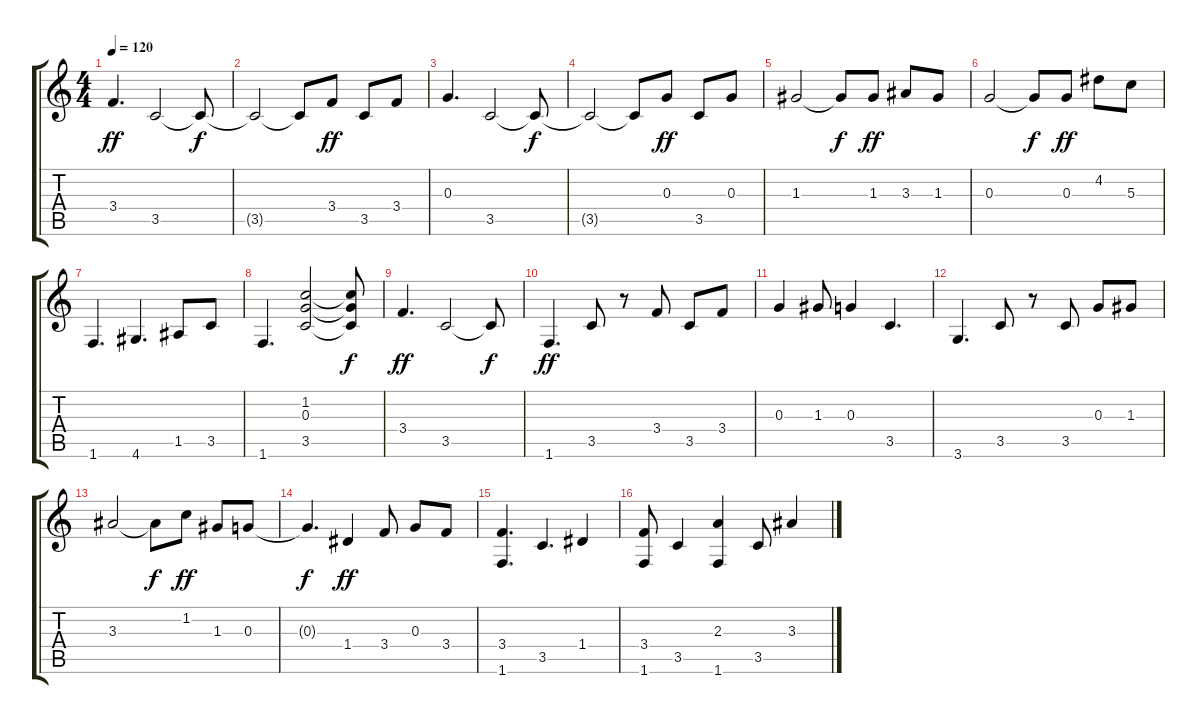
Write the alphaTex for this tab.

\track "" {instrument acousticguitarnylon}
\staff {score tabs}
\tuning (E4 B3 G3 D3 A2 E2) {hide}
\ts (4 4)
\tempo 120
\clef g2
\ks c
3.4.4{d dy ff} 3.5.2 3.5{t}.8{dy f} |
3.5{t}.2 3.5{t}.8 3.4.8{dy ff} 3.5.8 3.4.8 |
0.3.4{d} 3.5.2 3.5{t}.8{dy f} |
3.5{t}.2 3.5{t}.8 0.3.8{dy ff} 3.5.8 0.3.8 |
1.3.2 1.3{t}.8{dy f} 1.3.8{dy ff} 3.3.8 1.3.8 |
0.3.2 0.3{t}.8{dy f} 0.3.8{dy ff} 4.2.8 5.3.8 |
1.6.4{d} 4.6.4{d} 1.5.8 3.5.8 |
1.6.4{d} (1.2 0.3 3.5).2 (1.2{t} 0.3{t} 3.5{t}).8{dy f} |
3.4.4{d dy ff} 3.5.2 3.5{t}.8{dy f} |
1.6.4{d dy ff} 3.5.8 r.8 3.4.8 3.5.8 3.4.8 |
0.3.4 1.3.8 0.3.4 3.5.4{d} |
3.6.4{d} 3.5.8 r.8 3.5.8 0.3.8 1.3.8 |
3.3.2 3.3{t}.8{dy f} 1.2.8{dy ff} 1.3.8 0.3.8 |
0.3{t}.4{d dy f} 1.4.4{dy ff} 3.4.8 0.3.8 3.4.8 |
(3.4 1.6).4{d} 3.5.4{d} 1.4.4 |
(3.4 1.6).8 3.5.4 (2.3 1.6).4 3.5.8 3.3.4
